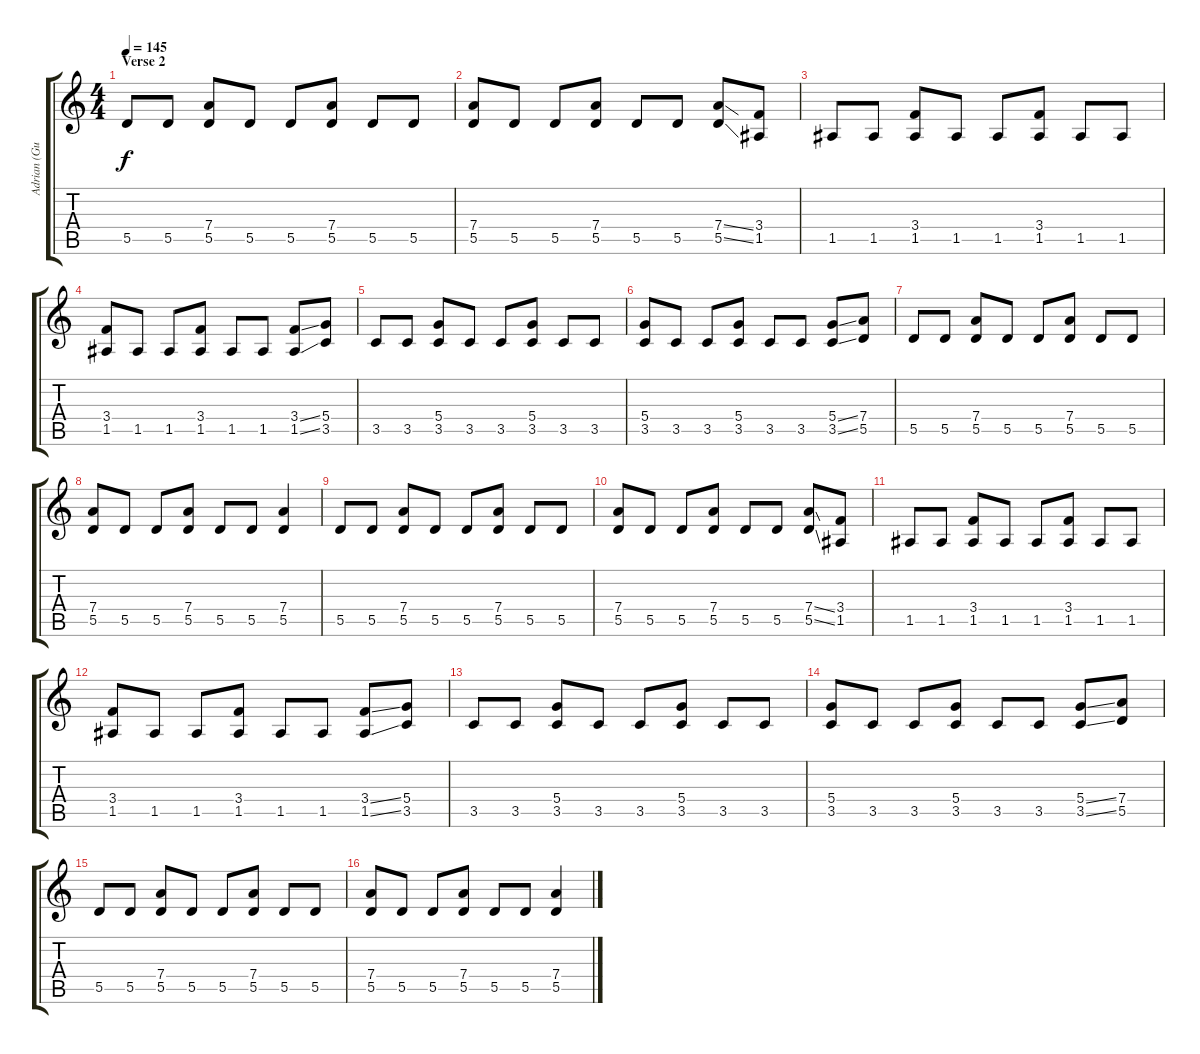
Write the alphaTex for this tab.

\track ("Adrian (Guitar 3)" "Adrian (Gu") {instrument distortionguitar}
\staff {score tabs}
\tuning (E4 B3 G3 D3 A2 E2) {hide}
\ts (4 4)
\section ("" "Verse 2")
\tempo 145
\clef g2
\ks c
5.5.8{dy f} 5.5.8 (7.4 5.5).8 5.5.8 5.5.8 (7.4 5.5).8 5.5.8 5.5.8 |
(7.4 5.5).8 5.5.8 5.5.8 (7.4 5.5).8 5.5.8 5.5.8 (7.4{ss} 5.5{ss}).8 (3.4 1.5).8 |
1.5.8 1.5.8 (3.4 1.5).8 1.5.8 1.5.8 (3.4 1.5).8 1.5.8 1.5.8 |
(3.4 1.5).8 1.5.8 1.5.8 (3.4 1.5).8 1.5.8 1.5.8 (3.4{ss} 1.5{ss}).8 (5.4 3.5).8 |
3.5.8 3.5.8 (5.4 3.5).8 3.5.8 3.5.8 (5.4 3.5).8 3.5.8 3.5.8 |
(5.4 3.5).8 3.5.8 3.5.8 (5.4 3.5).8 3.5.8 3.5.8 (5.4{ss} 3.5{ss}).8 (7.4 5.5).8 |
5.5.8 5.5.8 (7.4 5.5).8 5.5.8 5.5.8 (7.4 5.5).8 5.5.8 5.5.8 |
(7.4 5.5).8 5.5.8 5.5.8 (7.4 5.5).8 5.5.8 5.5.8 (7.4 5.5).4 |
5.5.8 5.5.8 (7.4 5.5).8 5.5.8 5.5.8 (7.4 5.5).8 5.5.8 5.5.8 |
(7.4 5.5).8 5.5.8 5.5.8 (7.4 5.5).8 5.5.8 5.5.8 (7.4{ss} 5.5{ss}).8 (3.4 1.5).8 |
1.5.8 1.5.8 (3.4 1.5).8 1.5.8 1.5.8 (3.4 1.5).8 1.5.8 1.5.8 |
(3.4 1.5).8 1.5.8 1.5.8 (3.4 1.5).8 1.5.8 1.5.8 (3.4{ss} 1.5{ss}).8 (5.4 3.5).8 |
3.5.8 3.5.8 (5.4 3.5).8 3.5.8 3.5.8 (5.4 3.5).8 3.5.8 3.5.8 |
(5.4 3.5).8 3.5.8 3.5.8 (5.4 3.5).8 3.5.8 3.5.8 (5.4{ss} 3.5{ss}).8 (7.4 5.5).8 |
5.5.8 5.5.8 (7.4 5.5).8 5.5.8 5.5.8 (7.4 5.5).8 5.5.8 5.5.8 |
(7.4 5.5).8 5.5.8 5.5.8 (7.4 5.5).8 5.5.8 5.5.8 (7.4 5.5).4
